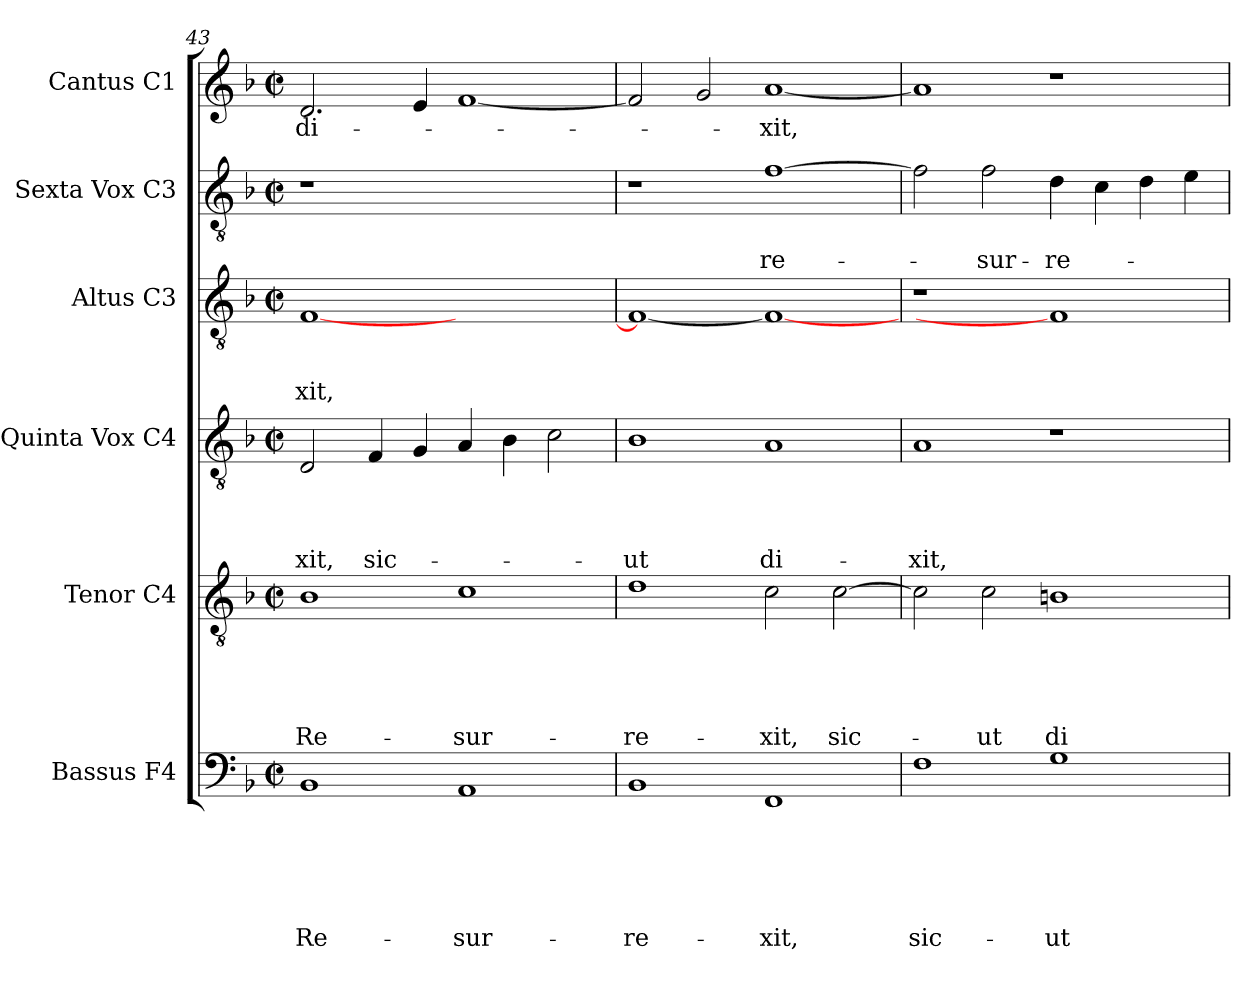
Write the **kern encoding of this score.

**kern	**text	**text	**text	**text	**text	**text	**kern	**text	**text	**text	**text	**text	**kern	**text	**text	**text	**text	**kern	**text	**text	**text	**kern	**text	**text	**kern	**text
*part6	*part6	*part6	*part6	*part6	*part6	*part6	*part5	*part5	*part5	*part5	*part5	*part5	*part4	*part4	*part4	*part4	*part4	*part3	*part3	*part3	*part3	*part2	*part2	*part2	*part1	*part1
*staff6	*staff6	*staff6	*staff6	*staff6	*staff6	*staff6	*staff5	*staff5	*staff5	*staff5	*staff5	*staff5	*staff4	*staff4	*staff4	*staff4	*staff4	*staff3	*staff3	*staff3	*staff3	*staff2	*staff2	*staff2	*staff1	*staff1
*I"Bassus F4	*	*	*	*	*	*	*I"Tenor C4	*	*	*	*	*	*I"Quinta Vox C4	*	*	*	*	*I"Altus C3	*	*	*	*I"Sexta Vox C3	*	*	*I"Cantus C1	*
*I'B	*	*	*	*	*	*	*I'T	*	*	*	*	*	*	*	*	*	*	*I'A	*	*	*	*	*	*	*I'C	*
*clefF4	*	*	*	*	*	*	*clefGv2	*	*	*	*	*	*clefGv2	*	*	*	*	*clefGv2	*	*	*	*clefGv2	*	*	*clefG2	*
*k[b-]	*	*	*	*	*	*	*k[b-]	*	*	*	*	*	*k[b-]	*	*	*	*	*k[b-]	*	*	*	*k[b-]	*	*	*k[b-]	*
*F:	*	*	*	*	*	*	*F:	*	*	*	*	*	*F:	*	*	*	*	*F:	*	*	*	*F:	*	*	*F:	*
*M2/2	*	*	*	*	*	*	*M2/2	*	*	*	*	*	*M2/2	*	*	*	*	*M2/2	*	*	*	*M2/2	*	*	*M2/2	*
*met(c|)	*	*	*	*	*	*	*met(c|)	*	*	*	*	*	*met(c|)	*	*	*	*	*met(c|)	*	*	*	*met(c|)	*	*	*met(c|)	*
=43	=43	=43	=43	=43	=43	=43	=43	=43	=43	=43	=43	=43	=43	=43	=43	=43	=43	=43	=43	=43	=43	=43	=43	=43	=43	=43
!	!	!	!	!	!	!LO:LY:b	!	!	!	!	!	!LO:LY:b	!	!	!	!	!LO:LY:b	!	!	!	!LO:LY:b	!	!	!	!	!LO:LY:b
1BB-	.	.	.	.	.	Re-	1B-	.	.	.	.	Re-	2D/	.	.	.	-xit,	[1F	.	.	-xit,	1r	.	.	2.d/	di-
!	!	!	!	!	!	!	!	!	!	!	!	!	!	!	!	!	!LO:LY:b	!	!	!	!	!	!	!	!	!
.	.	.	.	.	.	.	.	.	.	.	.	.	4F/	.	.	.	sic-	.	.	.	.	.	.	.	.	.
.	.	.	.	.	.	.	.	.	.	.	.	.	4G/	.	.	.	.	.	.	.	.	.	.	.	4e/	.
!	!	!	!	!	!	!LO:LY:b	!	!	!	!	!	!LO:LY:b	!	!	!	!	!	!	!	!	!	!	!	!	!	!
1AA	.	.	.	.	.	-sur-	1c	.	.	.	.	-sur-	4A/	.	.	.	.	1ryy	.	.	.	1ryy	.	.	[1f	.
.	.	.	.	.	.	.	.	.	.	.	.	.	4B-\	.	.	.	.	.	.	.	.	.	.	.	.	.
.	.	.	.	.	.	.	.	.	.	.	.	.	2c\	.	.	.	.	.	.	.	.	.	.	.	.	.
=44	=44	=44	=44	=44	=44	=44	=44	=44	=44	=44	=44	=44	=44	=44	=44	=44	=44	=44	=44	=44	=44	=44	=44	=44	=44	=44
!	!	!	!	!	!	!LO:LY:b	!	!	!	!	!	!LO:LY:b	!	!	!	!	!LO:LY:b	!	!	!	!	!	!	!	!	!
1BB-	.	.	.	.	.	-re-	1d	.	.	.	.	-re-	1B-	.	.	.	-ut	1F_	.	.	.	1r	.	.	2f/]	.
.	.	.	.	.	.	.	.	.	.	.	.	.	.	.	.	.	.	.	.	.	.	.	.	.	2g/	.
!	!	!	!	!	!	!LO:LY:b	!	!	!	!	!	!LO:LY:b	!	!	!	!	!LO:LY:b	!	!	!	!	!	!	!LO:LY:b	!	!LO:LY:b
1FF	.	.	.	.	.	-xit,	2c\	.	.	.	.	-xit,	1A	.	.	.	di-	1F_	.	.	.	[1f	.	re-	[1a	-xit,
!	!	!	!	!	!	!	!	!	!	!	!	!LO:LY:b	!	!	!	!	!	!	!	!	!	!	!	!	!	!
.	.	.	.	.	.	.	[2c\	.	.	.	.	sic-	.	.	.	.	.	.	.	.	.	.	.	.	.	.
=45	=45	=45	=45	=45	=45	=45	=45	=45	=45	=45	=45	=45	=45	=45	=45	=45	=45	=45	=45	=45	=45	=45	=45	=45	=45	=45
!	!	!	!	!	!	!LO:LY:b	!	!	!	!	!	!	!	!	!	!	!LO:LY:b	!	!	!	!	!	!	!	!	!
1F	.	.	.	.	.	sic-	2c\]	.	.	.	.	.	1A	.	.	.	-xit,	1r	.	.	.	2f\]	.	.	1a]	.
!	!	!	!	!	!	!	!	!	!	!	!	!LO:LY:b	!	!	!	!	!	!	!	!	!	!	!	!LO:LY:b	!	!
.	.	.	.	.	.	.	2c\	.	.	.	.	-ut	.	.	.	.	.	.	.	.	.	2f\	.	-sur-	.	.
!	!	!	!	!	!	!LO:LY:b	!	!	!	!	!	!LO:LY:b	!	!	!	!	!	!	!	!	!	!	!	!LO:LY:b	!	!
1G	.	.	.	.	.	-ut	1Bn	.	.	.	.	di-	1r	.	.	.	.	1F]	.	.	.	4d\	.	-re-	1r	.
.	.	.	.	.	.	.	.	.	.	.	.	.	.	.	.	.	.	.	.	.	.	4c\	.	.	.	.
.	.	.	.	.	.	.	.	.	.	.	.	.	.	.	.	.	.	.	.	.	.	4d\	.	.	.	.
.	.	.	.	.	.	.	.	.	.	.	.	.	.	.	.	.	.	.	.	.	.	4e\	.	.	.	.
=	=	=	=	=	=	=	=	=	=	=	=	=	=	=	=	=	=	=	=	=	=	=	=	=	=	=
*-	*-	*-	*-	*-	*-	*-	*-	*-	*-	*-	*-	*-	*-	*-	*-	*-	*-	*-	*-	*-	*-	*-	*-	*-	*-	*-
